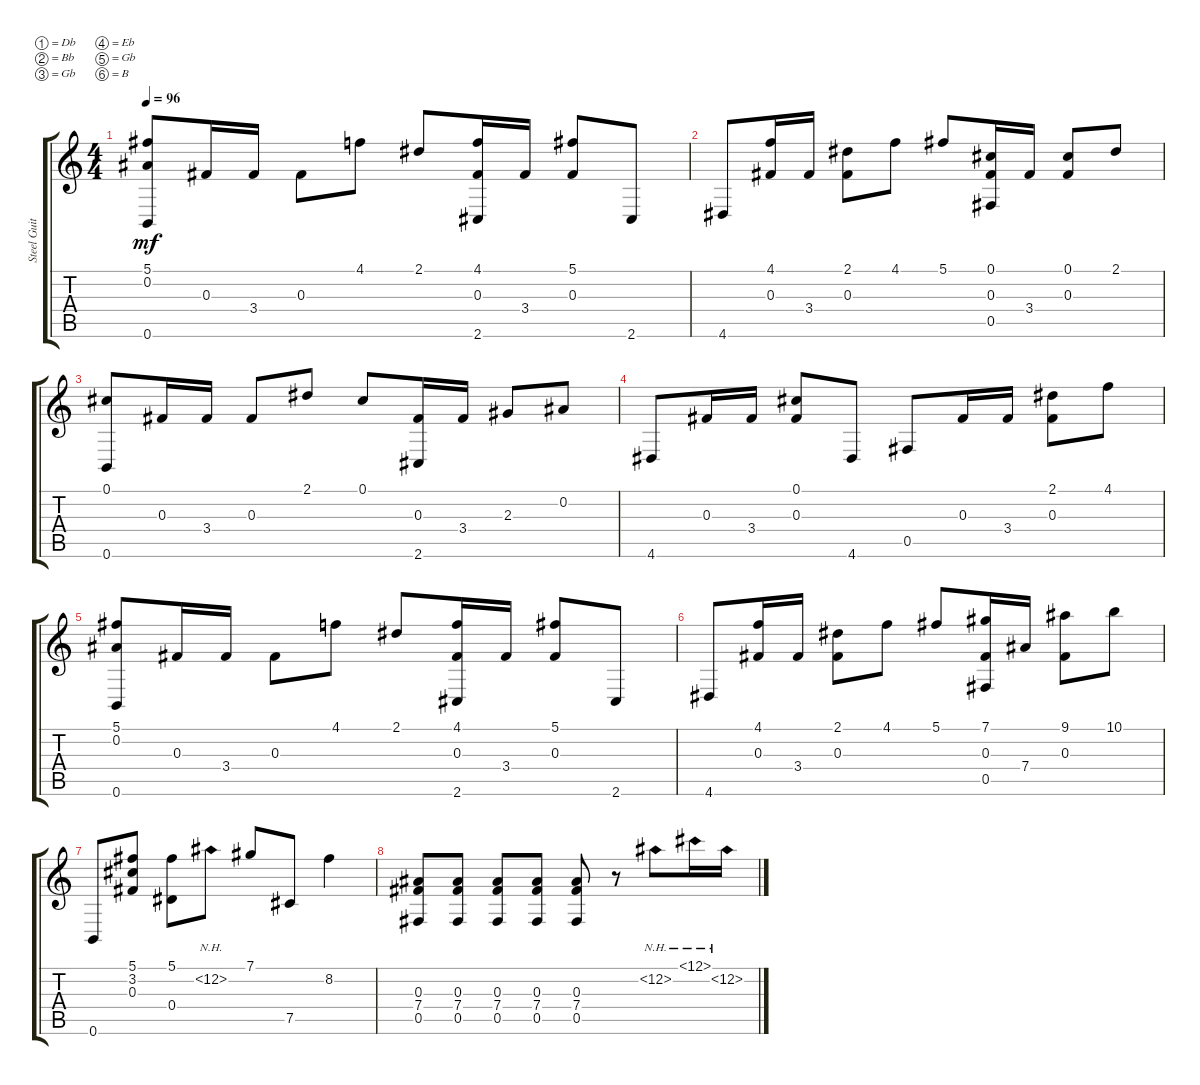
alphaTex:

\defaultSystemsLayout 4
\bracketExtendMode groupsimilarinstruments
\otherSystemsTrackNameOrientation horizontal
\track ("Steel Guitar" "Steel Guit") {instrument acousticguitarsteel}
\staff {score tabs}
\tuning (Db4 Bb3 Gb3 Eb3 Gb2 B1)
\ts (4 4)
\tempo 96
\clef g2
\ks c
(5.1{acc #} 0.2{acc #} 0.6).8{dy mf beam Up} 0.3{acc #}.16{beam Up} 3.4{acc #}.16{beam Up} 0.3{acc #}.8{beam Down} 4.1.8{beam Down} 2.1{acc #}.8{beam Up} (4.1 2.6{acc #} 0.3{acc #}).16{beam Up} 3.4{acc #}.16{beam Up} (0.3{acc #} 5.1{acc #}).8{beam Up} 2.6{acc #}.8{beam Up} |
4.6{acc #}.8{beam Up} (4.1 0.3{acc #}).16{beam Up} 3.4{acc #}.16{beam Up} (2.1{acc #} 0.3{acc #}).8{beam Down} 4.1.8{beam Down} 5.1{acc #}.8{beam Up} (0.3{acc #} 0.1{acc #} 0.5{acc #}).16{beam Up} 3.4{acc #}.16{beam Up} (0.3{acc #} 0.1{acc #}).8{beam Up} 2.1{acc #}.8{beam Up} |
(0.6 0.1{acc #}).8{beam Up} 0.3{acc #}.16{beam Up} 3.4{acc #}.16{beam Up} 0.3{acc #}.8{beam Up} 2.1{acc #}.8{beam Up} 0.1{acc #}.8{beam Up} (2.6{acc #} 0.3{acc #}).16{beam Up} 3.4{acc #}.16{beam Up} 2.3{acc #}.8{beam Up} 0.2{acc #}.8{beam Up} |
4.6{acc #}.8{beam Up} 0.3{acc #}.16{beam Up} 3.4{acc #}.16{beam Up} (0.3{acc #} 0.1{acc #}).8{beam Up} 4.6{acc #}.8{beam Up} 0.5{acc #}.8{beam Up} 0.3{acc #}.16{beam Up} 3.4{acc #}.16{beam Up} (0.3{acc #} 2.1{acc #}).8{beam Down} 4.1.8{beam Down} |
(5.1{acc #} 0.2{acc #} 0.6).8{beam Up} 0.3{acc #}.16{beam Up} 3.4{acc #}.16{beam Up} 0.3{acc #}.8{beam Down} 4.1.8{beam Down} 2.1{acc #}.8{beam Up} (4.1 2.6{acc #} 0.3{acc #}).16{beam Up} 3.4{acc #}.16{beam Up} (0.3{acc #} 5.1{acc #}).8{beam Up} 2.6{acc #}.8{beam Up} |
4.6{acc #}.8{beam Up} (4.1 0.3{acc #}).16{beam Up} 3.4{acc #}.16{beam Up} (2.1{acc #} 0.3{acc #}).8{beam Down} 4.1.8{beam Down} 5.1{acc #}.8{beam Up} (0.3{acc #} 7.1{acc #} 0.5{acc #}).16{beam Up} 7.4{acc #}.16{beam Up} (0.3{acc #} 9.1{acc #}).8{beam Down} 10.1.8{beam Down} |
0.6.8{beam Up} (5.1{acc #} 0.3{acc #} 3.2{acc #}).8{beam Up} (5.1{acc #} 0.4{acc #}).8{beam Down} 12.2{nh acc #}.8{beam Down} 7.1{acc #}.8{beam Up} 7.5{acc #}.8{beam Up} 8.2{acc #}.4{beam Down} |
(0.5{acc #} 7.4{acc #} 0.3{acc #}).8{beam Up} (0.5{acc #} 7.4{acc #} 0.3{acc #}).8{beam Up} (0.5{acc #} 7.4{acc #} 0.3{acc #}).8{beam Up} (0.5{acc #} 7.4{acc #} 0.3{acc #}).8{beam Up} (0.5{acc #} 7.4{acc #} 0.3{acc #}).8{beam Up} r.8{beam Up} 12.2{nh acc #}.8{beam Down} 12.1{nh acc #}.16{beam Down} 12.2{nh acc #}.16{beam Down}
